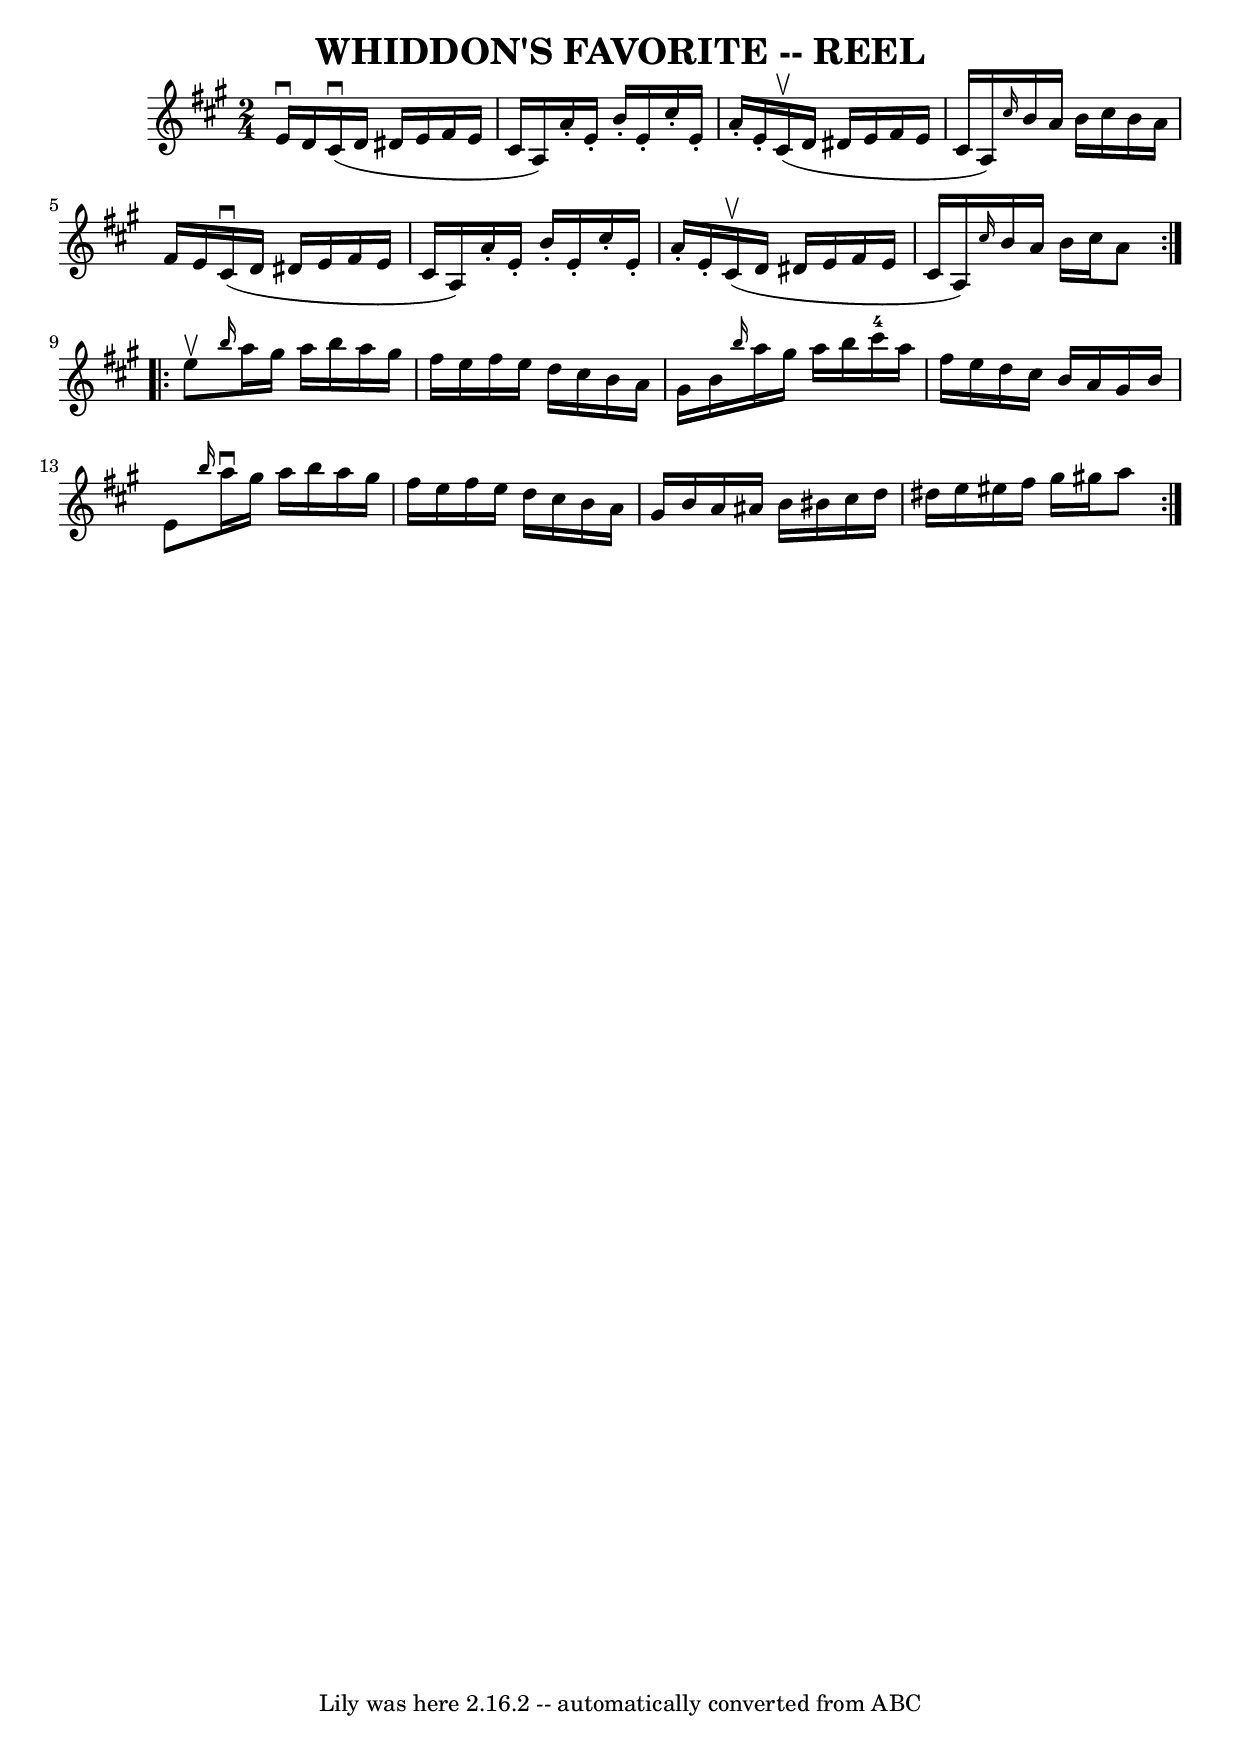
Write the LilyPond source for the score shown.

\version "2.16.2"
\include "Mammoth.ily"
\header {
  %% book = "Ryan's Mammoth Collection of Fiddle Tunes"
  crossRefNumber = "1"
  footnotes = ""
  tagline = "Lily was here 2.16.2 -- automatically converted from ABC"
  title = "WHIDDON'S FAVORITE -- REEL"

}
voicedefault =  {



  \repeat volta 2 {

    \time 2/4 
    \key a \major
    e'16^\downbow d'16    |
    cis'16 
    (^\downbow d'16 dis'16 e'16 fis'16 e'16 cis'16 a16)   
    |
    a'16-. e'16-. b'16-. e'16-. cis''16-. e'16-. a'16-. e'16-.   |
    cis'16 (^\upbow d'16 dis'16 e'16 fis'16  
    e'16 cis'16 a16)   |
    \grace { cis''16  
	   } b'16 a'16    
    b'16 cis''16 b'16 a'16 fis'16 e'16    |
    cis'16 
    (^\downbow d'16 dis'16 e'16 fis'16 e'16 cis'16 a16)   
    |
    a'16-. e'16-. b'16-. e'16-. cis''16-. e'16-. a'16-. e'16-.   |
    cis'16 (^\upbow d'16 dis'16 e'16 fis'16  
    e'16 cis'16 a16)   |
    \grace { cis''16  
	   } b'16 a'16    
    b'16 cis''16 a'8    
  }     
  \repeat volta 2 {
    e''8^\upbow   |
    
    \grace { b''16  
	   } a''16 gis''16 a''16 b''16 a''16 gis''16   
    fis''16 e''16    |
    fis''16 e''16 d''16 cis''16 b'16    
    a'16 gis'16 b'16    |
    \grace { b''16  
	   } a''16 gis''16    
    a''16 b''16 cis'''16-4 a''16 fis''16 e''16    |
    
    d''16 cis''16 b'16 a'16 gis'16 b'16 e'8    |
    
    \grace { b''16  
	   } a''16^\downbow gis''16 a''16 b''16 a''16    
    gis''16 fis''16 e''16    |
    fis''16 e''16 d''16 cis''16  
    b'16 a'16 gis'16 b'16    |
    a'16 ais'16 b'16 bis'16 
    cis''16 d''16 dis''16 e''16    |
    eis''16 fis''16    
    gis''16 gis''!16 a''8    
  }   

}

\score{
  <<

    \context Staff="default"
    {
      \voicedefault 
      
    }

  >>
  \layout {
    
  }
  \midi {
  }

}
